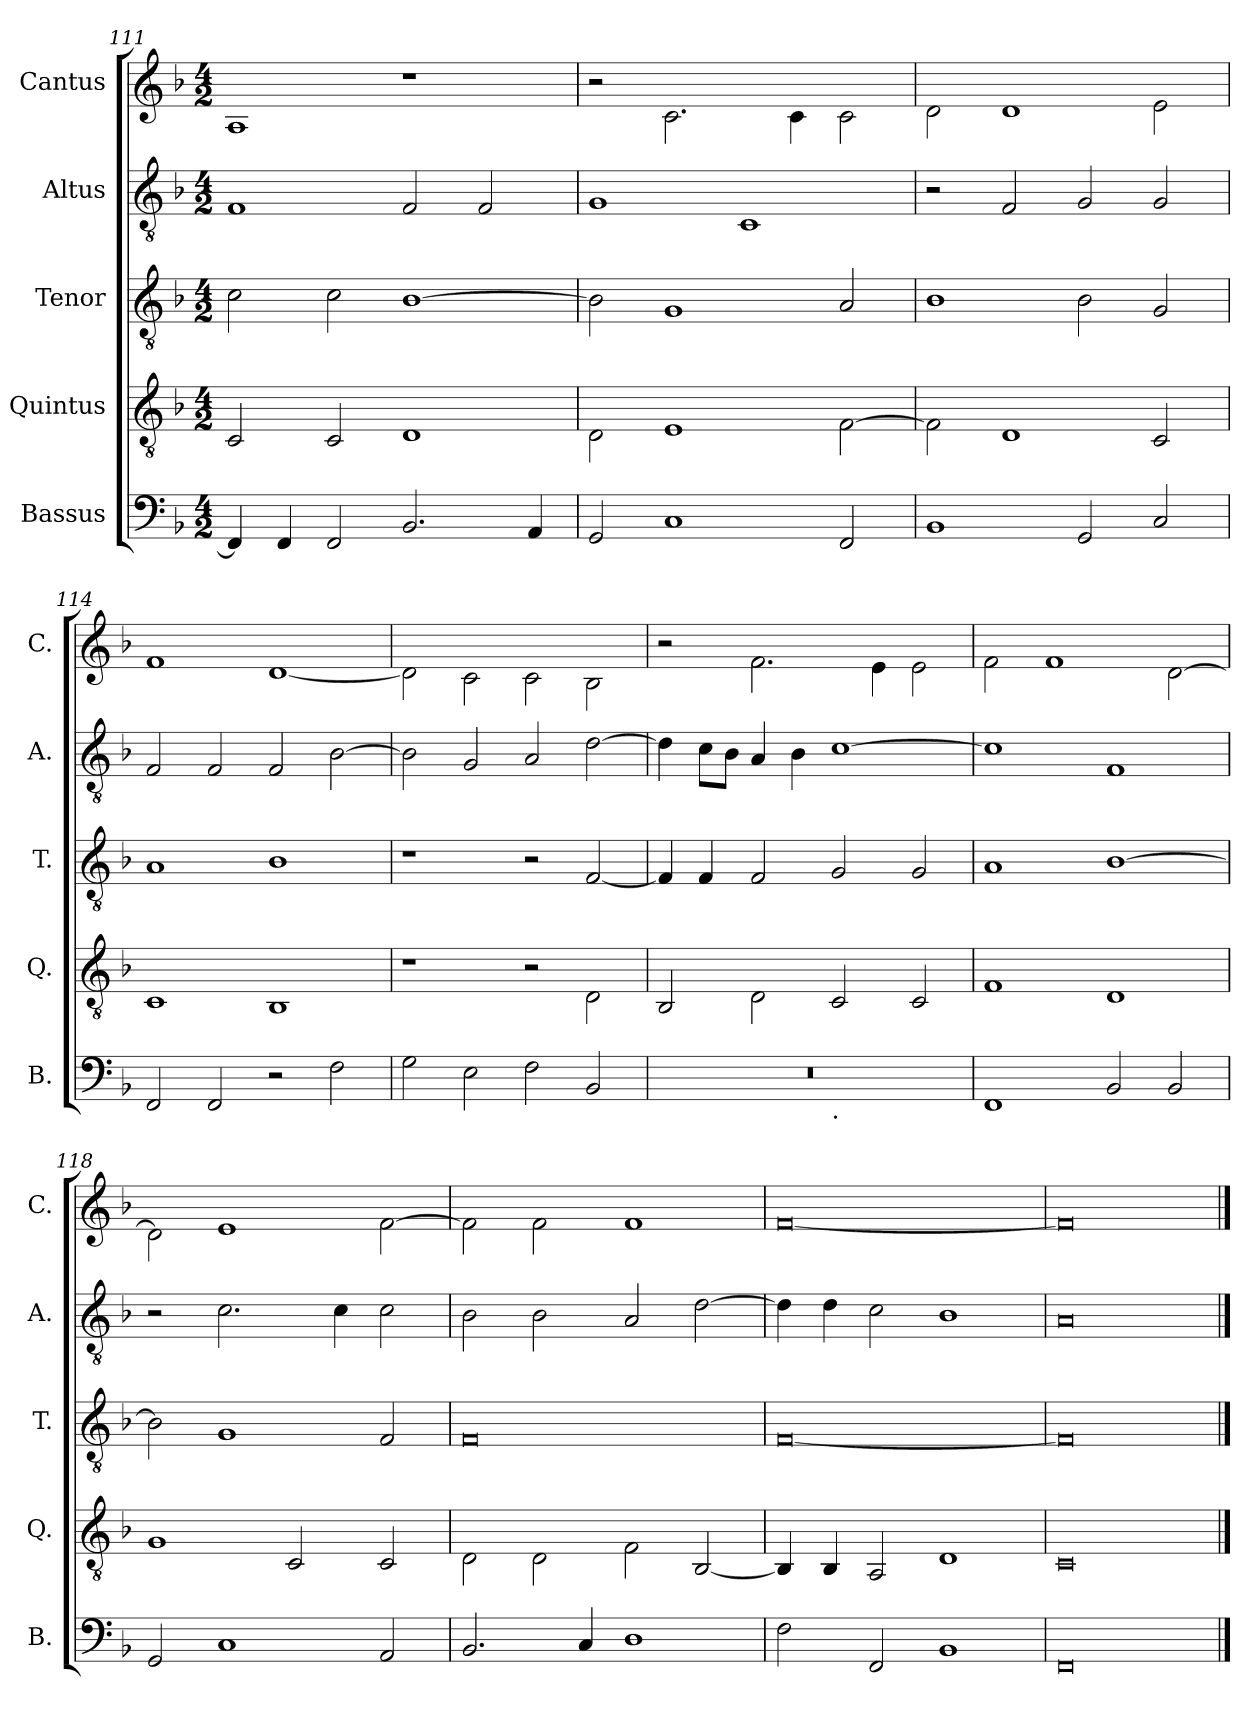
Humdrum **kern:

**kern	**kern	**kern	**kern	**kern
*part5	*part4	*part3	*part2	*part1
*staff5	*staff4	*staff3	*staff2	*staff1
*I"Bassus	*I"Quintus	*I"Tenor	*I"Altus	*I"Cantus
*I'B.	*I'Q.	*I'T.	*I'A.	*I'C.
*clefF4	*clefGv2	*clefGv2	*clefGv2	*clefG2
*k[b-]	*k[b-]	*k[b-]	*k[b-]	*k[b-]
*M4/2	*M4/2	*M4/2	*M4/2	*M4/2
=111	=111	=111	=111	=111
4FF/]	2C/	2c\	1F	1A
4FF/	.	.	.	.
2FF/	2C/	2c\	.	.
2.BB-/	1D	[1B-	2F/	1r
.	.	.	2F/	.
4AA/	.	.	.	.
=112	=112	=112	=112	=112
2GG/	2D\	2B-\]	1G	2r
1C	1E	1G	.	2.c\
.	.	.	1C	.
.	.	.	.	4c\
2FF/	[2F\	2A/	.	2c\
=113	=113	=113	=113	=113
1BB-	2F\]	1B-	2r	2d\
.	1D	.	2F/	1d
2GG/	.	2B-\	2G/	.
2C/	2C/	2G/	2G/	2e\
=114	=114	=114	=114	=114
2FF/	1C	1A	2F/	1f
2FF/	.	.	2F/	.
2r	1BB-	1B-	2F/	[1d
2F\	.	.	[2B-\	.
!!LO:LB:g=z
=115	=115	=115	=115	=115
2G\	1r	1r	2B-\]	2d\]
2E\	.	.	2G/	2c\
2F\	2r	2r	2A/	2c\
2BB-/	2D\	[2F/	[2d\	2B-\
=116	=116	=116	=116	=116
*^	*	*	*	*
0r	1ryy	2BB-/	4F/]	4d\]	2r
.	.	.	4F/	8c\L	.
.	.	.	.	8B-\J	.
.	.	2D\	2F/	4A/	2.f\
.	.	.	.	4B-\	.
!	!LO:TX:b:t=.	!	!	!	!
.	1ryy	2C/	2G/	[1c	.
.	.	.	.	.	4e\
.	.	2C/	2G/	.	2e\
*v	*v	*	*	*	*
=117	=117	=117	=117	=117
1FF	1F	1A	1c]	2f\
.	.	.	.	1f
2BB-/	1D	[1B-	1F	.
2BB-/	.	.	.	[2d\
=118	=118	=118	=118	=118
2GG/	1G	2B-\]	2r	2d\]
1C	.	1G	2.c\	1e
.	2C/	.	.	.
.	.	.	4c\	.
2AA/	2C/	2F/	2c\	[2f\
=119	=119	=119	=119	=119
2.BB-/	2D\	0F	2B-\	2f\]
.	2D\	.	2B-\	2f\
4C/	.	.	.	.
1D	2F\	.	2A/	1f
.	[2BB-/	.	[2d\	.
=120	=120	=120	=120	=120
2F\	4BB-/]	[0F	4d\]	[0f
.	4BB-/	.	4d\	.
2FF/	2AA/	.	2c\	.
1BB-	1D	.	1B-	.
=121	=121	=121	=121	=121
0FF	0C	0F]	0A	0f]
==	==	==	==	==
*-	*-	*-	*-	*-
